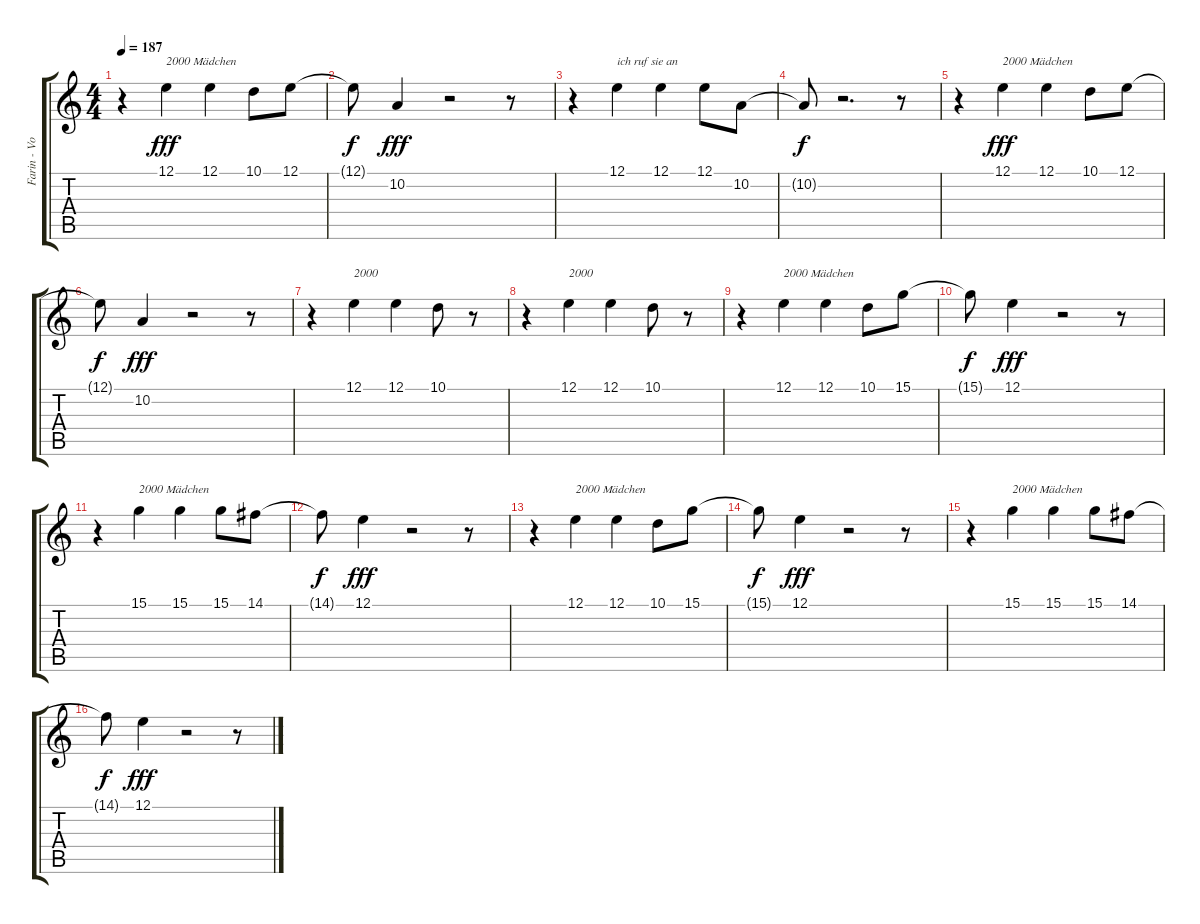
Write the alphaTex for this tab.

\track ("Farin - Vocal" "Farin - Vo") {instrument tenorsax}
\staff {score tabs}
\tuning (E4 B3 G3 D3 A2 E2) {hide}
\ts (4 4)
\tempo 187
\clef g2
\ks c
r.4{dy fff} 12.1.4{txt "2000 Mädchen"} 12.1.4 10.1.8 12.1.8 |
12.1{t}.8{dy f} 10.2.4{dy fff} r.2 r.8 |
r.4 12.1.4{txt "ich ruf sie an"} 12.1.4 12.1.8 10.2.8 |
10.2{t}.8{dy f} r.2{d} r.8 |
r.4 12.1.4{txt "2000 Mädchen" dy fff} 12.1.4 10.1.8 12.1.8 |
12.1{t}.8{dy f} 10.2.4{dy fff} r.2 r.8 |
r.4 12.1.4{txt "2000"} 12.1.4 10.1.8 r.8 |
r.4 12.1.4{txt "2000"} 12.1.4 10.1.8 r.8 |
r.4 12.1.4{txt "2000 Mädchen"} 12.1.4 10.1.8 15.1.8 |
15.1{t}.8{dy f} 12.1.4{dy fff} r.2 r.8 |
r.4 15.1.4{txt "2000 Mädchen"} 15.1.4 15.1.8 14.1.8 |
14.1{t}.8{dy f} 12.1.4{dy fff} r.2 r.8 |
r.4 12.1.4{txt "2000 Mädchen"} 12.1.4 10.1.8 15.1.8 |
15.1{t}.8{dy f} 12.1.4{dy fff} r.2 r.8 |
r.4 15.1.4{txt "2000 Mädchen"} 15.1.4 15.1.8 14.1.8 |
14.1{t}.8{dy f} 12.1.4{dy fff} r.2 r.8
